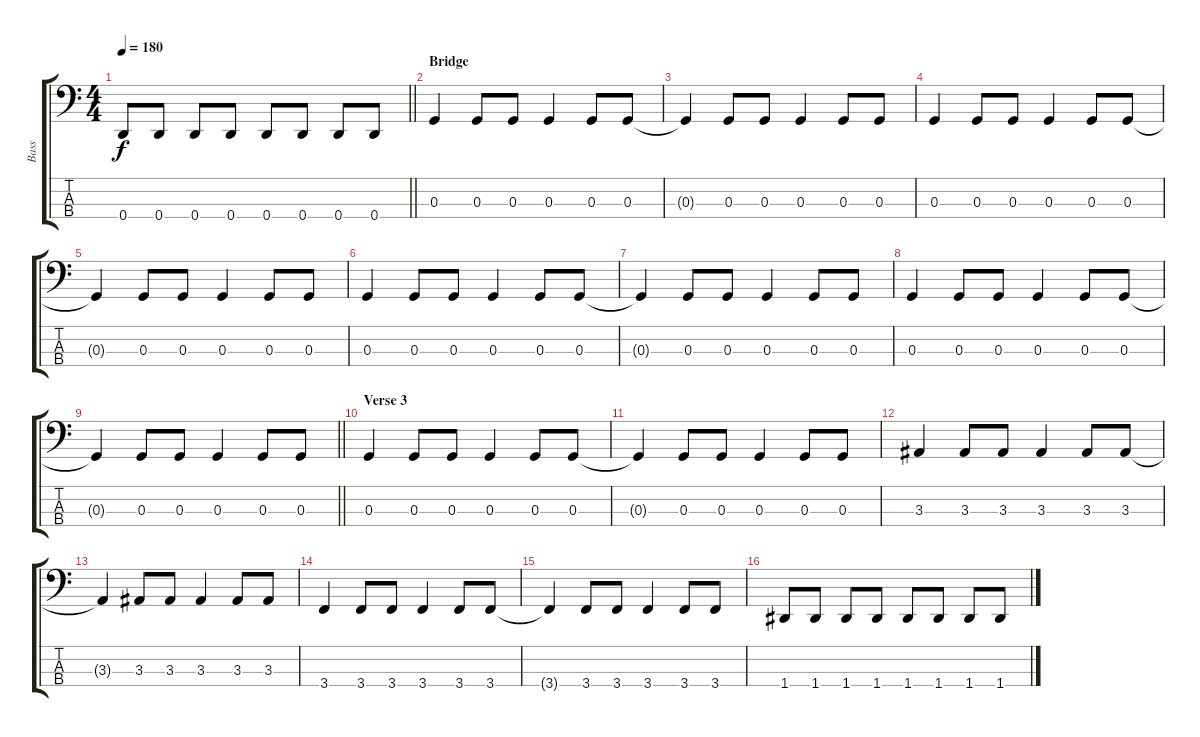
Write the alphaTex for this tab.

\track ("Bass" "Bass") {instrument electricbassfinger}
\staff {score tabs}
\tuning (F2 C2 G1 D1) {hide}
\ts (4 4)
\tempo 180
\clef f4
\barLineRight lightlight
\ks c
0.4.8{dy f} 0.4.8 0.4.8 0.4.8 0.4.8 0.4.8 0.4.8 0.4.8 |
\section ("" "Bridge")
0.3.4 0.3.8 0.3.8 0.3.4 0.3.8 0.3.8 |
0.3{t}.4 0.3.8 0.3.8 0.3.4 0.3.8 0.3.8 |
0.3.4 0.3.8 0.3.8 0.3.4 0.3.8 0.3.8 |
0.3{t}.4 0.3.8 0.3.8 0.3.4 0.3.8 0.3.8 |
0.3.4 0.3.8 0.3.8 0.3.4 0.3.8 0.3.8 |
0.3{t}.4 0.3.8 0.3.8 0.3.4 0.3.8 0.3.8 |
0.3.4 0.3.8 0.3.8 0.3.4 0.3.8 0.3.8 |
\barLineRight lightlight
0.3{t}.4 0.3.8 0.3.8 0.3.4 0.3.8 0.3.8 |
\section ("" "Verse 3")
0.3.4 0.3.8 0.3.8 0.3.4 0.3.8 0.3.8 |
0.3{t}.4 0.3.8 0.3.8 0.3.4 0.3.8 0.3.8 |
3.3.4 3.3.8 3.3.8 3.3.4 3.3.8 3.3.8 |
3.3{t}.4 3.3.8 3.3.8 3.3.4 3.3.8 3.3.8 |
3.4.4 3.4.8 3.4.8 3.4.4 3.4.8 3.4.8 |
3.4{t}.4 3.4.8 3.4.8 3.4.4 3.4.8 3.4.8 |
1.4.8 1.4.8 1.4.8 1.4.8 1.4.8 1.4.8 1.4.8 1.4.8
